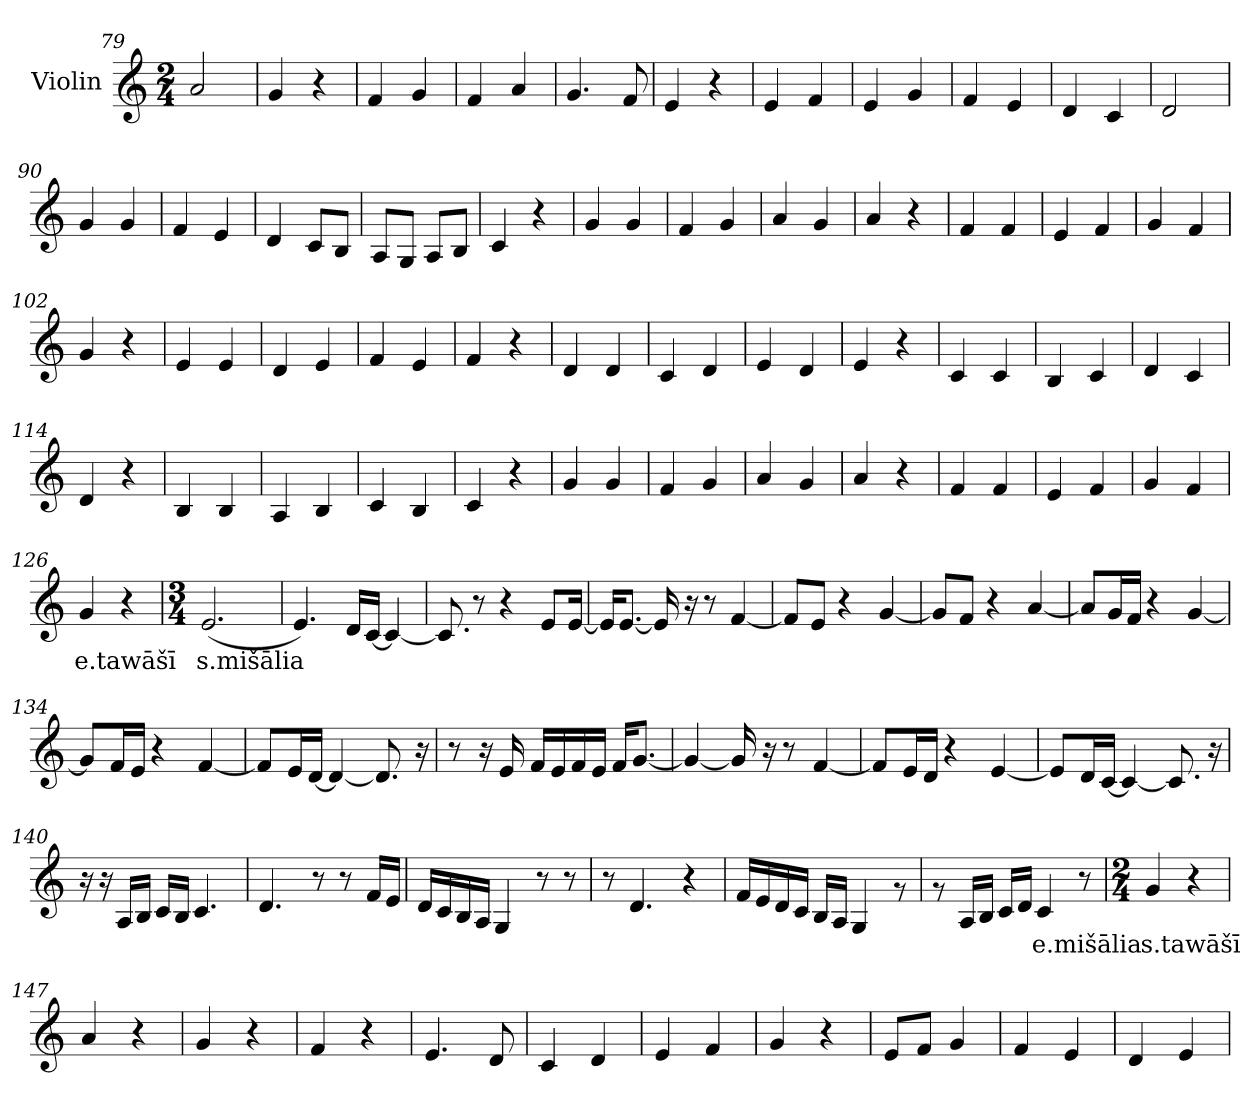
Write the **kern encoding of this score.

**kern	**text
*part1	*part1
*staff1	*staff1
*I"Violin	*
*clefG2	*
*k[]	*
*M2/4	*
=79	=79
2a/	.
=80	=80
4g/	.
4r	.
=81	=81
4f/	.
4g/	.
=82	=82
4f/	.
4a/	.
=83	=83
4.g/	.
8f/	.
=84	=84
4e/	.
4r	.
!!LO:LB:g=z
=85	=85
4e/	.
4f/	.
=86	=86
4e/	.
4g/	.
=87	=87
4f/	.
4e/	.
=88	=88
4d/	.
4c/	.
=89	=89
2d/	.
=90	=90
4g/	.
4g/	.
=91	=91
4f/	.
4e/	.
=92	=92
4d/	.
8c/L	.
8B/J	.
=93	=93
8A/L	.
8G/J	.
8A/L	.
8B/J	.
=94	=94
4c/	.
4r	.
!!LO:LB:g=z
=95	=95
4g/	.
4g/	.
=96	=96
4f/	.
4g/	.
=97	=97
4a/	.
4g/	.
=98	=98
4a/	.
4r	.
=99	=99
4f/	.
4f/	.
=100	=100
4e/	.
4f/	.
=101	=101
4g/	.
4f/	.
=102	=102
4g/	.
4r	.
=103	=103
4e/	.
4e/	.
=104	=104
4d/	.
4e/	.
=105	=105
4f/	.
4e/	.
!!LO:LB:g=z
=106	=106
4f/	.
4r	.
=107	=107
4d/	.
4d/	.
=108	=108
4c/	.
4d/	.
=109	=109
4e/	.
4d/	.
=110	=110
4e/	.
4r	.
=111	=111
4c/	.
4c/	.
=112	=112
4B/	.
4c/	.
=113	=113
4d/	.
4c/	.
=114	=114
4d/	.
4r	.
=115	=115
4B/	.
4B/	.
!!LO:PB:g=z
=116	=116
4A/	.
4B/	.
=117	=117
4c/	.
4B/	.
=118	=118
4c/	.
4r	.
=119	=119
4g/	.
4g/	.
=120	=120
4f/	.
4g/	.
=121	=121
4a/	.
4g/	.
=122	=122
4a/	.
4r	.
=123	=123
4f/	.
4f/	.
=124	=124
4e/	.
4f/	.
=125	=125
4g/	.
4f/	.
=126	=126
!	!LO:LY:b
4g/	e.tawāšī
4r	.
!!LO:LB:g=z
=127	=127
*M3/4	*
!	!LO:LY:b
(<2.e/	s.mišālia
=128	=128
4.e/)	.
16d/LL	.
[16c/JJ	.
4c/_	.
=129	=129
8.c/]	.
8r	.
4r	.
8e/L	.
[16e/Jk	.
=130	=130
16e/KL]	.
[8.e/J	.
16e/]	.
16r	.
8r	.
[4f/	.
=131	=131
8f/L]	.
8e/J	.
4r	.
[4g/	.
=132	=132
8g/L]	.
8f/J	.
4r	.
[4a/	.
!!LO:LB:g=z
=133	=133
8a/L]	.
16g/L	.
16f/JJ	.
4r	.
[4g/	.
=134	=134
8g/L]	.
16f/L	.
16e/JJ	.
4r	.
[4f/	.
=135	=135
8f/L]	.
16e/L	.
[16d/JJ	.
4d/_	.
8.d/]	.
16r	.
=136	=136
8r	.
16r	.
16e/	.
16f/LL	.
16e/	.
16f/	.
16e/JJ	.
16f/KL	.
[8.g/J	.
=137	=137
4g/_	.
16g/]	.
16r	.
8r	.
[4f/	.
!!LO:LB:g=z
=138	=138
8f/L]	.
16e/L	.
16d/JJ	.
4r	.
[4e/	.
=139	=139
8e/L]	.
16d/L	.
[16c/JJ	.
4c/_	.
8.c/]	.
16r	.
=140	=140
16r	.
16r	.
16A/LL	.
16B/JJ	.
16c/LL	.
16B/JJ	.
4.c/	.
=141	=141
4.d/	.
8r	.
8r	.
16f/LL	.
16e/JJ	.
=142	=142
16d/LL	.
16c/	.
16B/	.
16A/JJ	.
4G/	.
8r	.
8r	.
!!LO:LB:g=z
=143	=143
8r	.
4.d/	.
4r	.
=144	=144
16f/LL	.
16e/	.
16d/	.
16c/JJ	.
16B/LL	.
16A/JJ	.
4G/	.
8rg	.
=145	=145
8rg	.
16A/LL	.
16B/JJ	.
16c/LL	.
16d/JJ	.
!	!LO:LY:b
4c/	e.mišālia
8r	.
=146	=146
*M2/4	*
*MM160	*
!	!LO:LY:b
4g/	s.tawāšī
4r	.
=147	=147
4a/	.
4r	.
=148	=148
4g/	.
4r	.
=149	=149
4f/	.
4r	.
!!LO:LB:g=z
=150	=150
4.e/	.
8d/	.
=151	=151
4c/	.
4d/	.
=152	=152
4e/	.
4f/	.
=153	=153
4g/	.
4r	.
=154	=154
8e/L	.
8f/J	.
4g/	.
=155	=155
4f/	.
4e/	.
=156	=156
4d/	.
4e/	.
=	=
*-	*-
